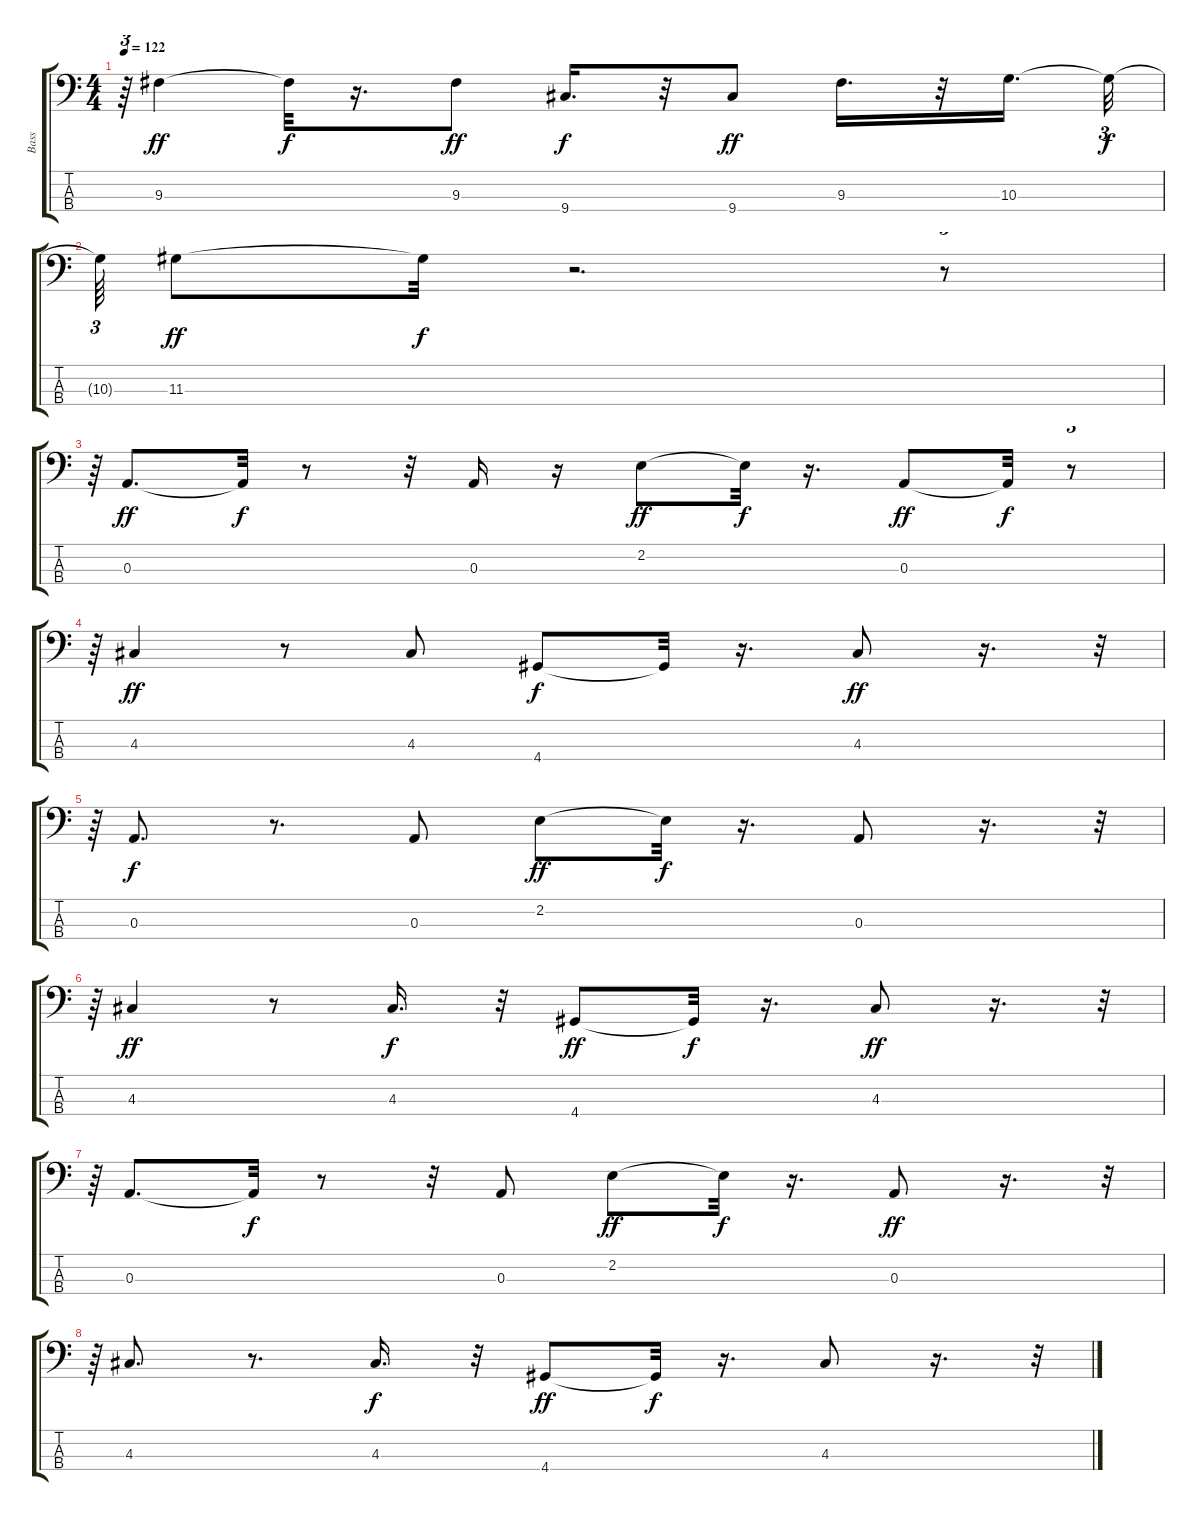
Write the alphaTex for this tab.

\track ("Bass" "Bass") {instrument fretlessbass}
\staff {score tabs}
\tuning (G2 D2 A1 E1) {hide}
\ts (4 4)
\tempo 122
\clef f4
\ks c
r.64{tu (3 2) dy f} 9.3.4{dy ff} 9.3{t}.32{dy f} r.16{d} 9.3.8{dy ff} 9.4.16{d dy f} r.32 9.4.8{dy ff} 9.3.16{d} r.32 10.3.16{d} 10.3{t}.32{tu (3 2) dy f} |
10.3{t}.64{tu (3 2)} 11.3.8{dy ff} 11.3{t}.32{dy f} r.2{d} r.8{tu (3 2)} |
r.64{tu (3 2)} 0.3.8{d dy ff} 0.3{t}.32{dy f} r.8 r.32 0.3.16 r.16 2.2.8{dy ff} 2.2{t}.32{dy f} r.16{d} 0.3.8{dy ff} 0.3{t}.32{dy f} r.8{tu (3 2)} |
r.64{tu (3 2)} 4.3.4{dy ff} r.8 4.3.8 4.4.8{dy f} 4.4{t}.32 r.16{d} 4.3.8{dy ff} r.16{d} r.32{tu (3 2)} |
r.64{tu (3 2)} 0.3.8{d dy f} r.8{d} 0.3.8 2.2.8{dy ff} 2.2{t}.32{dy f} r.16{d} 0.3.8 r.16{d} r.32{tu (3 2)} |
r.64{tu (3 2)} 4.3.4{dy ff} r.8 4.3.16{d dy f} r.32 4.4.8{dy ff} 4.4{t}.32{dy f} r.16{d} 4.3.8{dy ff} r.16{d} r.32{tu (3 2)} |
r.64{tu (3 2)} 0.3.8{d} 0.3{t}.32{dy f} r.8 r.32 0.3.8 2.2.8{dy ff} 2.2{t}.32{dy f} r.16{d} 0.3.8{dy ff} r.16{d} r.32{tu (3 2)} |
r.64{tu (3 2)} 4.3.8{d} r.8{d} 4.3.16{d dy f} r.32 4.4.8{dy ff} 4.4{t}.32{dy f} r.16{d} 4.3.8 r.16{d} r.32{tu (3 2)}
